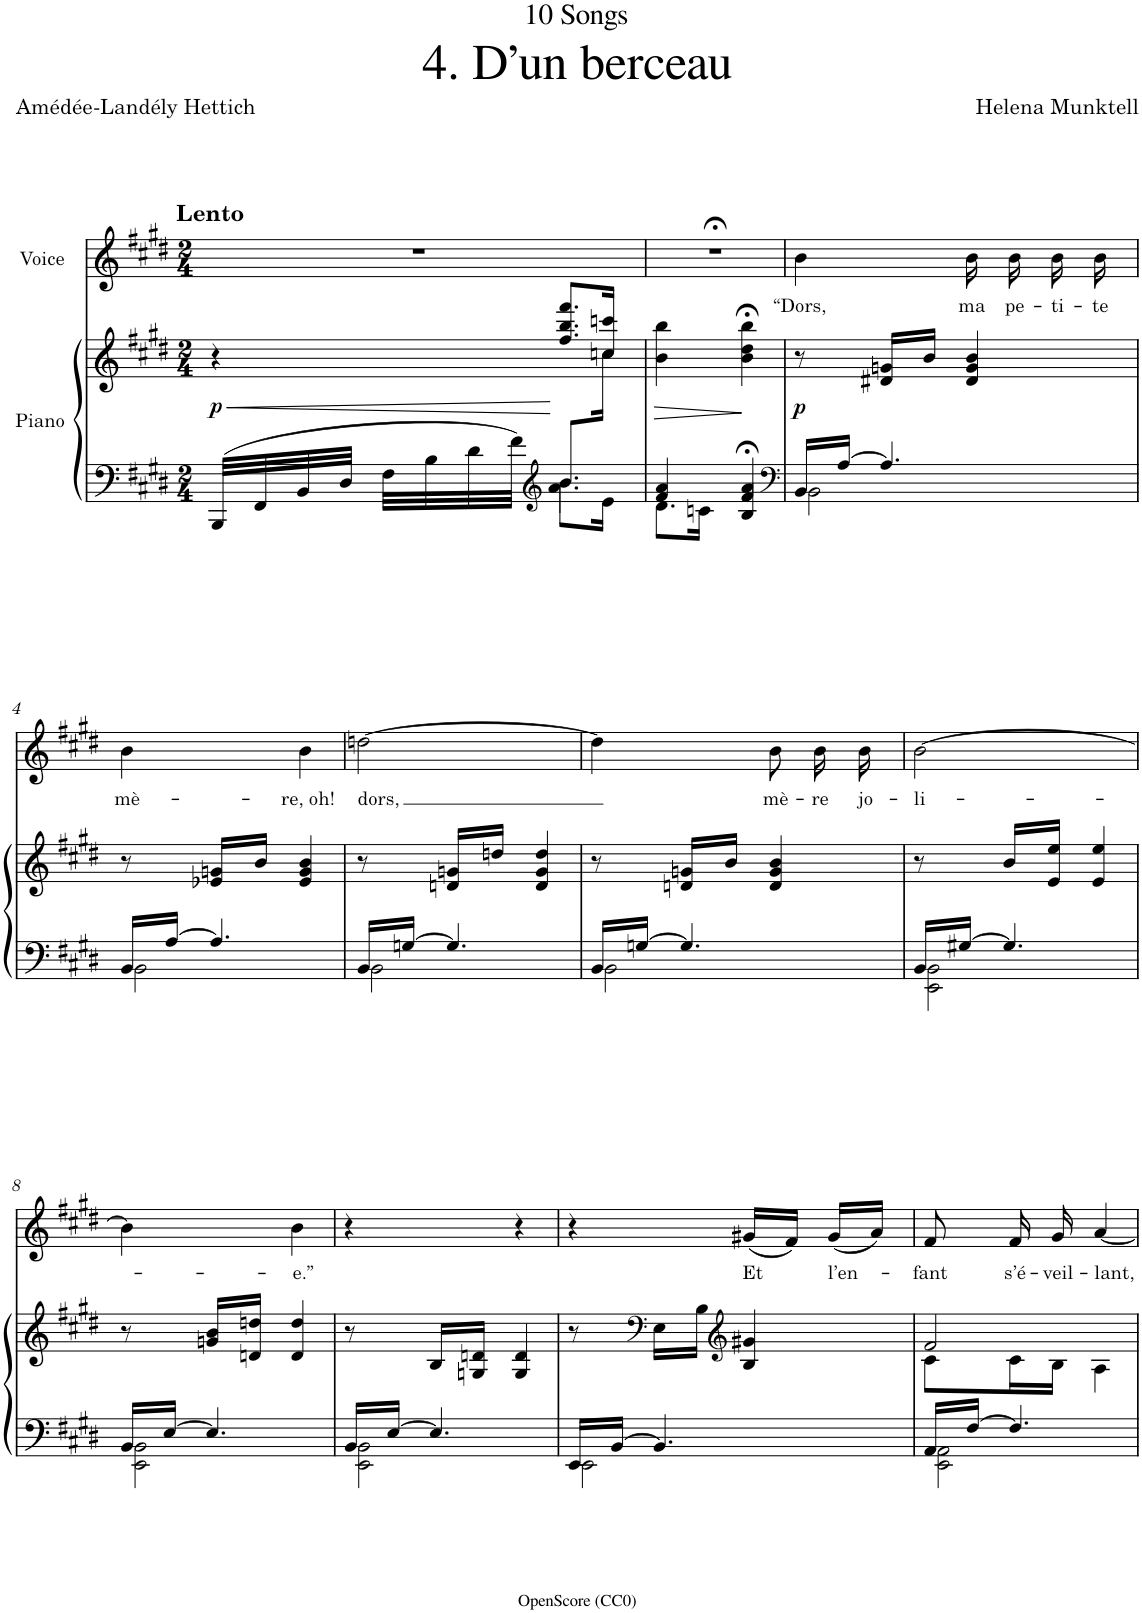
**kern	**kern	**dynam	**kern	**text
*part2	*part2	*part2	*part1	*part1
*staff3	*staff2	*staff2/3	*staff1	*staff1
*I"Piano	*	*	*I"Voice	*
*I'Pno	*	*	*	*
*clefF4	*clefG2	*	*clefG2	*
*k[f#c#g#d#]	*k[f#c#g#d#]	*	*k[f#c#g#d#]	*
*M2/4	*M2/4	*	*M2/4	*
=1	=1	=1	=1	=1
*^	*	*	*	*
*	*^	*	*	*	*
!	!	!	!	!	!LO:TX:a:B:t=Lento	!
!	!	!	!	!LO:HP:b	!	!
*	*	*	*^	*	*	*
!	!	!	!	!	!LO:DY:n=1:b	!	!
4ryy	32BBB/LLL	4ryy	4r	4..ryy	< p	2r	.
.	32FF#/	.	.	.	.	.	.
.	32BB/	.	.	.	.	.	.
.	32D#/JJJ	.	.	.	.	.	.
.	32F#\LLL	.	.	.	.	.	.
.	32B\	.	.	.	.	.	.
.	32d#\	.	.	.	.	.	.
.	32f#\JJJ	.	.	.	.	.	.
*clefG2	*	*	*	*	*	*	*
8.b/L	8.a\L	8.b\	8.ff#/ 8.bb/ 8.fff#/L	.	[	.	.
16ryy	16e\Jk	16ryy	16ccn/ 16cccn/Jk	16cc\Jk	.	.	.
=2	=2	=2	=2	=2	=2	=2	=2
!	!	!	!	!	!LO:HP:b	!	!
*	*v	*v	*	*	*	*	*
*	*	*v	*v	*	*	*
8.d#\L	4f#/ 4a/	4b\ 4bb\	>	2r;<	.
16cn\Jk	.	.	.	.	.
4B;</	4f#/ 4a/	4b\;< 4dd#\;< 4bb\;<	.	.	.
*v	*v	*	*	*	*
.	.	]	.	.
=3	=3	=3	=3	=3
*clefF4	*	*	*	*
*^	*	*	*	*
!	!	!	!LO:DY:a=2	!	!LO:LY:b
16BB/LL	2BB\	8r	p	4b\	“Dors,
[16A/JJ	.	.	.	.	.
4.A/]	.	16d#X/ 16gn/LL	.	.	.
.	.	16b/JJ	.	.	.
!	!	!	!	!	!LO:LY:b
.	.	4d#/ 4g/ 4b/	.	16b\	ma
!	!	!	!	!	!LO:LY:b
.	.	.	.	16b\	pe-
!	!	!	!	!	!LO:LY:b
.	.	.	.	16b\	-ti-
!	!	!	!	!	!LO:LY:b
.	.	.	.	16b\	-te
!!LO:LB:g=z
=4	=4	=4	=4	=4	=4
!	!	!	!	!	!LO:LY:b
16BB/LL	2BB\	8r	.	4b\	mè-
[16A/JJ	.	.	.	.	.
4.A/]	.	16e-X/ 16gn/LL	.	.	.
.	.	16b/JJ	.	.	.
!	!	!	!	!	!LO:LY:b
.	.	4e-/ 4g/ 4b/	.	4b\	-re, oh!
=5	=5	=5	=5	=5	=5
!	!	!	!	!	!LO:LY:b
16BB/LL	2BB\	8r	.	[2ddn\	dors,
[16Gn/JJ	.	.	.	.	.
4.G/]	.	16dn/ 16gn/LL	.	.	.
.	.	16ddn/JJ	.	.	.
.	.	4d/ 4g/ 4dd/	.	.	.
=6	=6	=6	=6	=6	=6
16BB/LL	2BB\	8r	.	4dd\]	.
[16Gn/JJ	.	.	.	.	.
4.G/]	.	16dn/ 16gn/LL	.	.	.
.	.	16b/JJ	.	.	.
!	!	!	!	!	!LO:LY:b
.	.	4d/ 4g/ 4b/	.	8b\	mè-
!	!	!	!	!	!LO:LY:b
.	.	.	.	16b\	-re
!	!	!	!	!	!LO:LY:b
.	.	.	.	16b\	jo-
=7	=7	=7	=7	=7	=7
!	!	!	!	!	!LO:LY:b
16BB/LL	2EE\ 2BB\	8r	.	[2b\	-li-
[16G#X/JJ	.	.	.	.	.
4.G#/]	.	16b/LL	.	.	.
.	.	16e/ 16ee/JJ	.	.	.
.	.	4e/ 4ee/	.	.	.
!!LO:LB:g=z
=8	=8	=8	=8	=8	=8
16BB/LL	2EE\ 2BB\	8r	.	4b\]	.
[16E/JJ	.	.	.	.	.
4.E/]	.	16gn/ 16b/LL	.	.	.
.	.	16dn/ 16ddn/JJ	.	.	.
!	!	!	!	!	!LO:LY:b
.	.	4d/ 4dd/	.	4b\	-e.”
=9	=9	=9	=9	=9	=9
16BB/LL	2EE\ 2BB\	8r	.	4r	.
[16E/JJ	.	.	.	.	.
4.E/]	.	16B/LL	.	.	.
.	.	16Gn/ 16dn/JJ	.	.	.
.	.	4G/ 4d/	.	4r	.
=10	=10	=10	=10	=10	=10
16EE/LL	2EE\	8r	.	4r	.
[16BB/JJ	.	.	.	.	.
*	*	*clefF4	*	*	*
4.BB/]	.	16E\LL	.	.	.
.	.	16B\JJ	.	.	.
*	*	*clefG2	*	*	*
!	!	!	!	!	!LO:LY:b
.	.	4B/ 4g#X/	.	(16g#X/LL	Et
.	.	.	.	16f#/JJ)	.
!	!	!	!	!	!LO:LY:b
.	.	.	.	(16g#/LL	l’en-
.	.	.	.	16a/JJ)	.
=11	=11	=11	=11	=11	=11
*	*	*^	*	*	*
!	!	!	!	!	!	!LO:LY:b
16AA/LL	2EE\ 2AA\	2f#/	8c#\L	.	8f#/	-fant
[16F#/JJ	.	.	.	.	.	.
!	!	!	!	!	!	!LO:LY:b
4.F#/]	.	.	16c#\L	.	16f#/	s’é-
!	!	!	!	!	!	!LO:LY:b
.	.	.	16B\JJ	.	16g#/	-veil-
!	!	!	!	!	!	!LO:LY:b
.	.	.	4A\	.	[4a/	-lant,
*v	*v	*	*	*	*	*
*	*v	*v	*	*	*
=	=	=	=	=
*-	*-	*-	*-	*-
